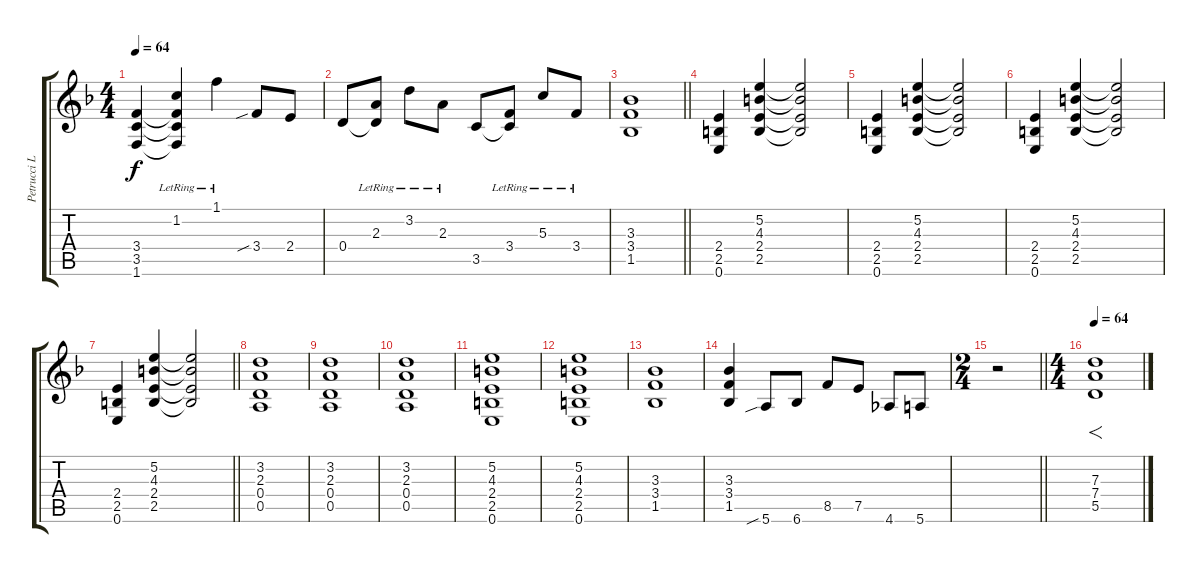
\track ("Petrucci Left" "Petrucci L") {instrument distortionguitar}
\staff {score tabs}
\tuning (E4 B3 G3 D3 A2 E2) {hide}
\ts (4 4)
\tempo 64
\clef g2
\ks f
(3.4 3.5 1.6).4{dy f} (1.2{lr} 3.4{t} 3.5{t} 1.6{t}).4 1.1{lr}.4 3.4{sib}.8 2.4.8 |
0.4.8 (2.3{lr} 0.4{t}).8 3.2{lr}.8 2.3{lr}.8 3.5.8 (3.4{lr} 3.5{t}).8 5.3{lr}.8 3.4{lr}.8 |
\barLineRight lightlight
(3.3 3.4 1.5).1 |
(2.4 2.5 0.6).4 (5.2 4.3 2.4 2.5).4 (5.2{t} 4.3{t} 2.4{t} 2.5{t}).2 |
(2.4 2.5 0.6).4 (5.2 4.3 2.4 2.5).4 (5.2{t} 4.3{t} 2.4{t} 2.5{t}).2 |
(2.4 2.5 0.6).4 (5.2 4.3 2.4 2.5).4 (5.2{t} 4.3{t} 2.4{t} 2.5{t}).2 |
\barLineRight lightlight
(2.4 2.5 0.6).4 (5.2 4.3 2.4 2.5).4 (5.2{t} 4.3{t} 2.4{t} 2.5{t}).2 |
(3.2 2.3 0.4 0.5).1 |
(3.2 2.3 0.4 0.5).1 |
(3.2 2.3 0.4 0.5).1 |
(5.2 4.3 2.4 2.5 0.6).1 |
(5.2 4.3 2.4 2.5 0.6).1 |
(3.3 3.4 1.5).1 |
(3.3 3.4 1.5).4 5.6{sib}.8 6.6.8 8.5.8 7.5.8 4.6.8 5.6.8 |
\ts (2 4)
\barLineRight lightlight
r.2 |
\ts (4 4)
\tempo 64
(7.3 7.4 5.5).1{f}
